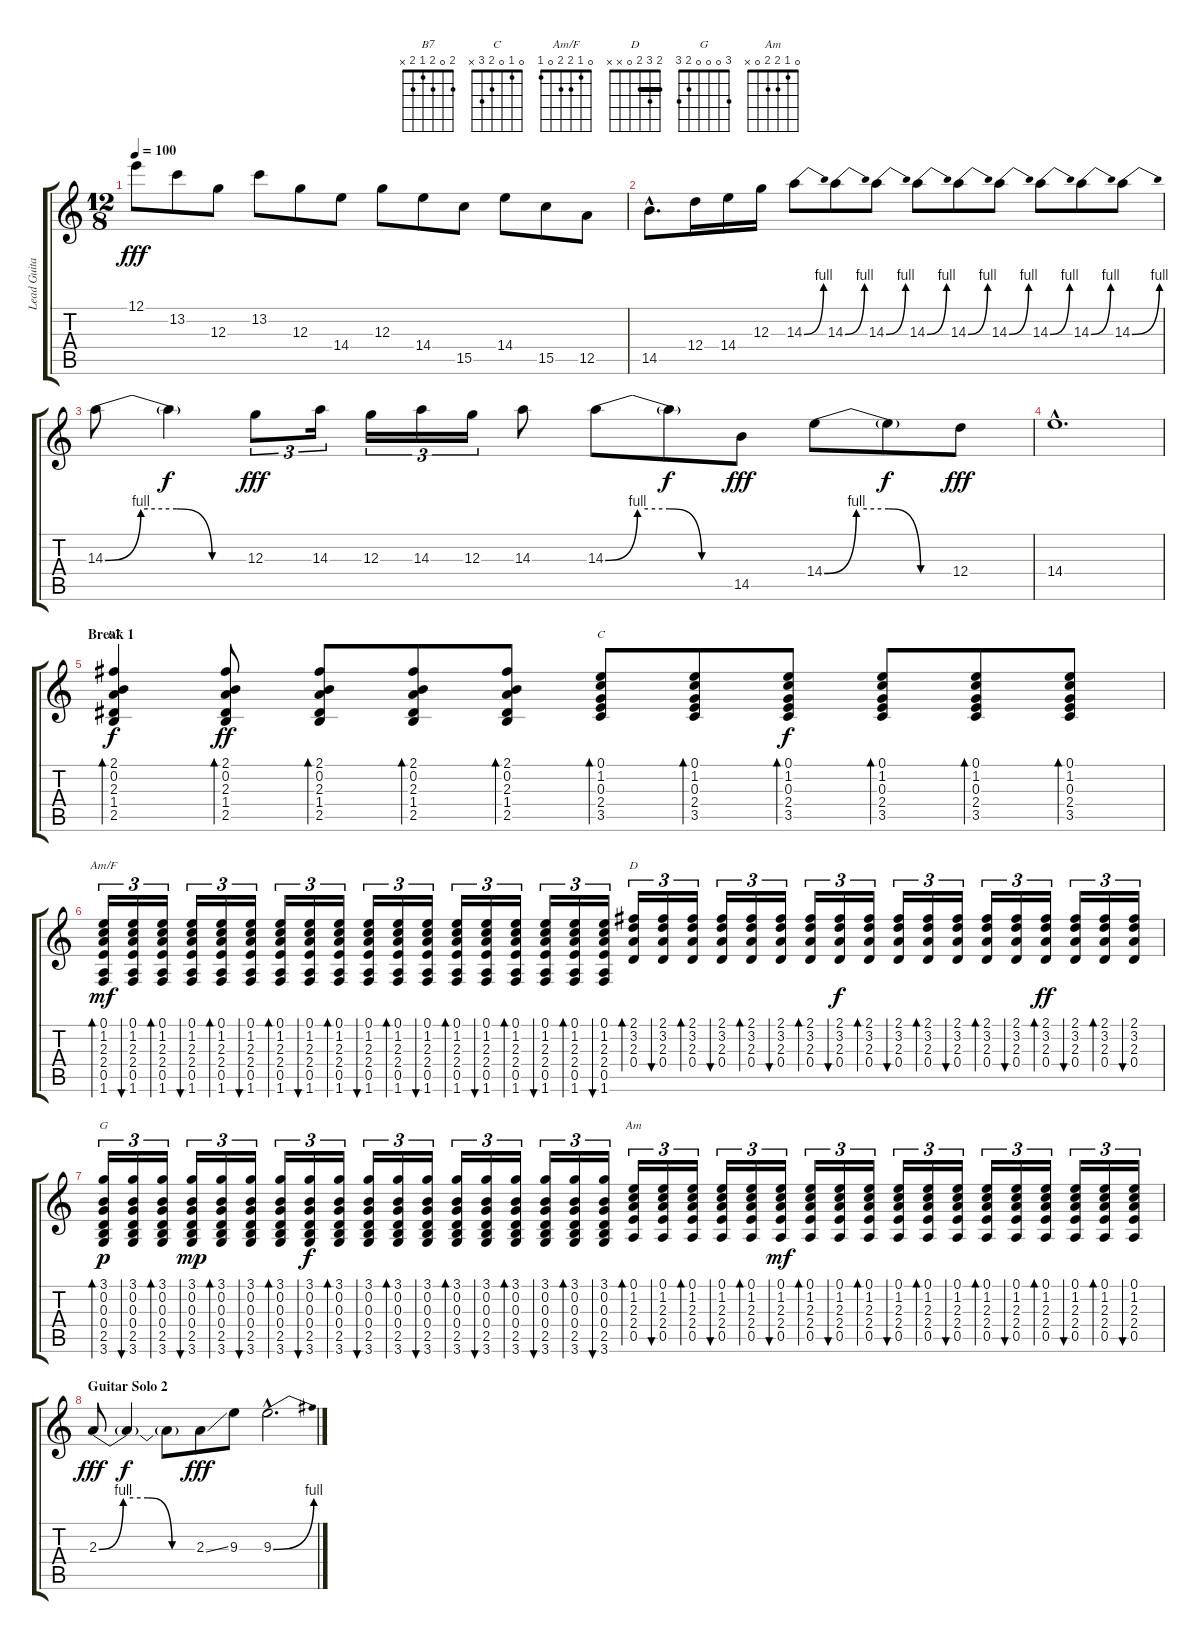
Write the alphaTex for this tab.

\track ("Lead Guitar (J. Fogerty (Who Else?))" "Lead Guita") {instrument electricguitarjazz}
\staff {score tabs}
\tuning (E4 B3 G3 D3 A2 E2) {hide}
\chord ("B7" 2 0 2 1 2 x)
\chord ("C" 0 1 0 2 3 x)
\chord ("Am/F" 0 1 2 2 0 1)
\chord ("D" 2 3 2 0 x x) {barre 2}
\chord ("G" 3 0 0 0 2 3)
\chord ("Am" 0 1 2 2 0 x)
\ts (12 8)
\tempo 100
\clef g2
\ks c
12.1.8{dy fff} 13.2.8 12.3.8 13.2.8 12.3.8 14.4.8 12.3.8 14.4.8 15.5.8 14.4.8 15.5.8 12.5.8 |
14.5{hac}.8{d} 12.4.16 14.4.16 12.3.16 14.3{be (bend 0 0 60 4)}.8 14.3{be (bend 0 0 60 4)}.8 14.3{be (bend 0 0 60 4)}.8 14.3{be (bend 0 0 60 4)}.8 14.3{be (bend 0 0 60 4)}.8 14.3{be (bend 0 0 60 4)}.8 14.3{be (bend 0 0 60 4)}.8 14.3{be (bend 0 0 60 4)}.8 14.3{be (bend 0 0 60 4)}.8 |
14.3{be (custom 0 0 15 4 30 4 45 0 60 0)}.8 14.3{t}.4{dy f} 12.3.8{tu (3 2) dy fff} 14.3.16{tu (3 2)} 12.3.16{tu (3 2)} 14.3.16{tu (3 2)} 12.3.16{tu (3 2)} 14.3.8 14.3{be (custom 0 0 15 4 30 4 45 0 60 0)}.8 14.3{t}.8{dy f} 14.5.8{dy fff} 14.4{be (custom 0 0 15 4 30 4 45 0 60 0)}.8 14.4{t}.8{dy f} 12.4.8{dy fff} |
14.4{hac}.1{d} |
\section ("" "Break 1")
(2.1 0.2 2.3 1.4 2.5).4{bd 480 ch "B7" dy f instrument electricguitarjazz} (2.1 0.2 2.3 1.4 2.5).8{bd 60 dy ff volume 8} (2.1 0.2 2.3 1.4 2.5).8{bd 60} (2.1 0.2 2.3 1.4 2.5).8{bd 60} (2.1 0.2 2.3 1.4 2.5).8{bd 60} (0.1 1.2 0.3 2.4 3.5).8{bd 60 ch "C"} (0.1 1.2 0.3 2.4 3.5).8{bd 60} (0.1 1.2 0.3 2.4 3.5).8{bd 60 dy f} (0.1 1.2 0.3 2.4 3.5).8{bd 60} (0.1 1.2 0.3 2.4 3.5).8{bd 60} (0.1 1.2 0.3 2.4 3.5).8{bd 60} |
(0.1 1.2 2.3 2.4 0.5 1.6).16{tu (3 2) bd 30 ch "Am/F" dy mf} (0.1 1.2 2.3 2.4 0.5 1.6).16{tu (3 2) bu 30} (0.1 1.2 2.3 2.4 0.5 1.6).16{tu (3 2) bd 30} (0.1 1.2 2.3 2.4 0.5 1.6).16{tu (3 2) bu 30} (0.1 1.2 2.3 2.4 0.5 1.6).16{tu (3 2) bd 30} (0.1 1.2 2.3 2.4 0.5 1.6).16{tu (3 2) bu 30} (0.1 1.2 2.3 2.4 0.5 1.6).16{tu (3 2) bd 30} (0.1 1.2 2.3 2.4 0.5 1.6).16{tu (3 2) bu 30} (0.1 1.2 2.3 2.4 0.5 1.6).16{tu (3 2) bd 30} (0.1 1.2 2.3 2.4 0.5 1.6).16{tu (3 2) bu 30} (0.1 1.2 2.3 2.4 0.5 1.6).16{tu (3 2) bd 30} (0.1 1.2 2.3 2.4 0.5 1.6).16{tu (3 2) bu 30} (0.1 1.2 2.3 2.4 0.5 1.6).16{tu (3 2) bd 30} (0.1 1.2 2.3 2.4 0.5 1.6).16{tu (3 2) bu 30} (0.1 1.2 2.3 2.4 0.5 1.6).16{tu (3 2) bd 30} (0.1 1.2 2.3 2.4 0.5 1.6).16{tu (3 2) bu 30} (0.1 1.2 2.3 2.4 0.5 1.6).16{tu (3 2) bd 30} (0.1 1.2 2.3 2.4 0.5 1.6).16{tu (3 2) bu 30} (2.1 3.2 2.3 0.4).16{tu (3 2) bd 30 ch "D"} (2.1 3.2 2.3 0.4).16{tu (3 2) bu 30} (2.1 3.2 2.3 0.4).16{tu (3 2) bd 30} (2.1 3.2 2.3 0.4).16{tu (3 2) bu 30} (2.1 3.2 2.3 0.4).16{tu (3 2) bd 30} (2.1 3.2 2.3 0.4).16{tu (3 2) bu 30} (2.1 3.2 2.3 0.4).16{tu (3 2) bd 30} (2.1 3.2 2.3 0.4).16{tu (3 2) bu 30 dy f} (2.1 3.2 2.3 0.4).16{tu (3 2) bd 30} (2.1 3.2 2.3 0.4).16{tu (3 2) bu 30} (2.1 3.2 2.3 0.4).16{tu (3 2) bd 30} (2.1 3.2 2.3 0.4).16{tu (3 2) bu 30} (2.1 3.2 2.3 0.4).16{tu (3 2) bd 30} (2.1 3.2 2.3 0.4).16{tu (3 2) bu 30} (2.1 3.2 2.3 0.4).16{tu (3 2) bd 30 dy ff} (2.1 3.2 2.3 0.4).16{tu (3 2) bu 30} (2.1 3.2 2.3 0.4).16{tu (3 2) bd 30} (2.1 3.2 2.3 0.4).16{tu (3 2) bu 30} |
(3.1 0.2 0.3 0.4 2.5 3.6).16{tu (3 2) bd 30 ch "G" dy p volume 12} (3.1 0.2 0.3 0.4 2.5 3.6).16{tu (3 2) bu 30} (3.1 0.2 0.3 0.4 2.5 3.6).16{tu (3 2) bd 30} (3.1 0.2 0.3 0.4 2.5 3.6).16{tu (3 2) bu 30 dy mp} (3.1 0.2 0.3 0.4 2.5 3.6).16{tu (3 2) bd 30} (3.1 0.2 0.3 0.4 2.5 3.6).16{tu (3 2) bu 30} (3.1 0.2 0.3 0.4 2.5 3.6).16{tu (3 2) bd 30} (3.1 0.2 0.3 0.4 2.5 3.6).16{tu (3 2) bu 30 dy f} (3.1 0.2 0.3 0.4 2.5 3.6).16{tu (3 2) bd 30} (3.1 0.2 0.3 0.4 2.5 3.6).16{tu (3 2) bu 30} (3.1 0.2 0.3 0.4 2.5 3.6).16{tu (3 2) bd 30} (3.1 0.2 0.3 0.4 2.5 3.6).16{tu (3 2) bu 30} (3.1 0.2 0.3 0.4 2.5 3.6).16{tu (3 2) bd 30} (3.1 0.2 0.3 0.4 2.5 3.6).16{tu (3 2) bu 30} (3.1 0.2 0.3 0.4 2.5 3.6).16{tu (3 2) bd 30} (3.1 0.2 0.3 0.4 2.5 3.6).16{tu (3 2) bu 30} (3.1 0.2 0.3 0.4 2.5 3.6).16{tu (3 2) bd 30} (3.1 0.2 0.3 0.4 2.5 3.6).16{tu (3 2) bu 30} (0.1 1.2 2.3 2.4 0.5).16{tu (3 2) bd 30 ch "Am"} (0.1 1.2 2.3 2.4 0.5).16{tu (3 2) bu 30} (0.1 1.2 2.3 2.4 0.5).16{tu (3 2) bd 30} (0.1 1.2 2.3 2.4 0.5).16{tu (3 2) bu 30} (0.1 1.2 2.3 2.4 0.5).16{tu (3 2) bd 30} (0.1 1.2 2.3 2.4 0.5).16{tu (3 2) bu 30 dy mf} (0.1 1.2 2.3 2.4 0.5).16{tu (3 2) bd 30} (0.1 1.2 2.3 2.4 0.5).16{tu (3 2) bu 30} (0.1 1.2 2.3 2.4 0.5).16{tu (3 2) bd 30} (0.1 1.2 2.3 2.4 0.5).16{tu (3 2) bu 30} (0.1 1.2 2.3 2.4 0.5).16{tu (3 2) bd 30} (0.1 1.2 2.3 2.4 0.5).16{tu (3 2) bu 30} (0.1 1.2 2.3 2.4 0.5).16{tu (3 2) bd 30} (0.1 1.2 2.3 2.4 0.5).16{tu (3 2) bu 30} (0.1 1.2 2.3 2.4 0.5).16{tu (3 2) bd 30} (0.1 1.2 2.3 2.4 0.5).16{tu (3 2) bu 30} (0.1 1.2 2.3 2.4 0.5).16{tu (3 2) bd 30} (0.1 1.2 2.3 2.4 0.5).16{tu (3 2) bu 30} |
\section ("" "Guitar Solo 2")
2.3{be (custom 0 0 15 4 30 4 45 0 60 0)}.8{dy fff volume 16 instrument overdrivenguitar} 2.3{t}.4{dy f} 2.3{t}.8 2.3{ss}.8{dy fff} 9.3.8 9.3{be (bend 0 0 60 4) hac}.2{d}
